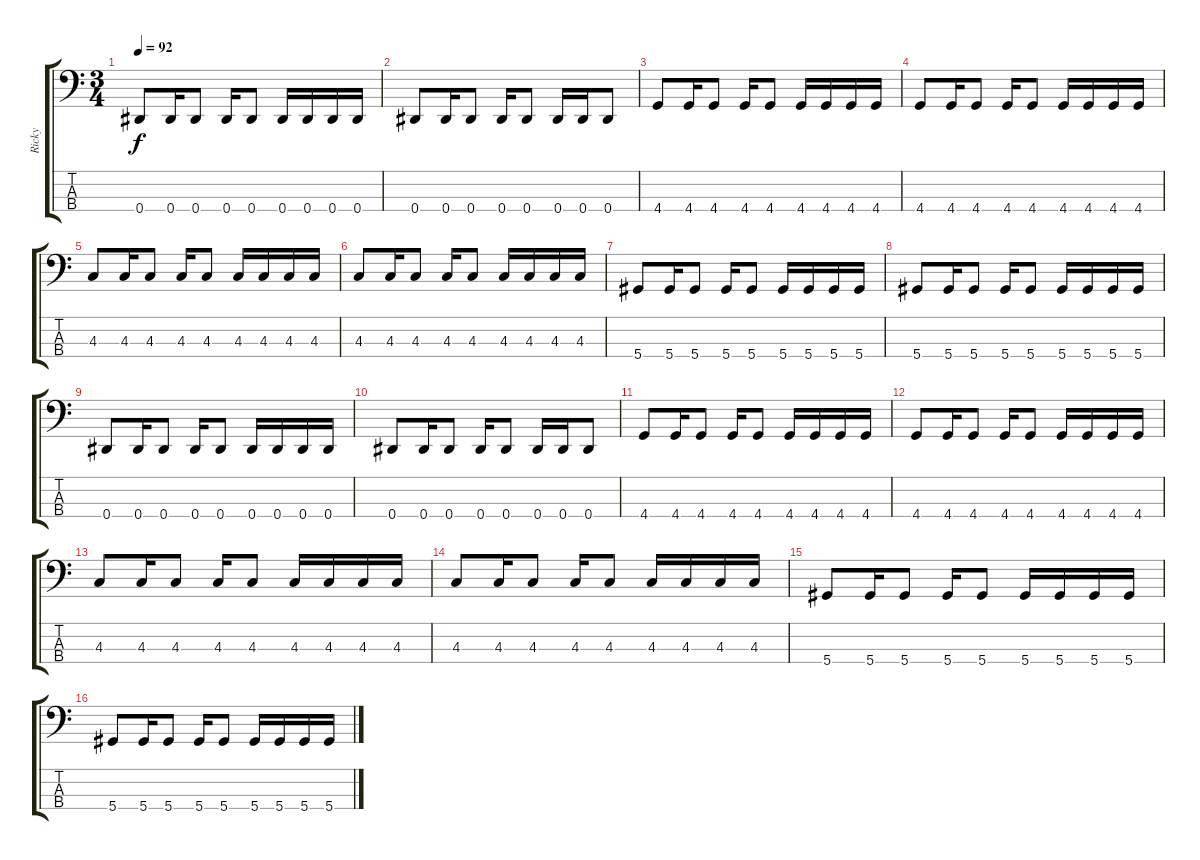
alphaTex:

\track ("Ricky" "Ricky") {instrument electricbasspick}
\staff {score tabs}
\tuning (Gb2 Db2 Ab1 Eb1) {hide}
\ts (3 4)
\tempo 92
\clef f4
\ks c
0.4.8{dy f} 0.4.16 0.4.8 0.4.16 0.4.8 0.4.16 0.4.16 0.4.16 0.4.16 |
0.4.8 0.4.16 0.4.8 0.4.16 0.4.8 0.4.16 0.4.16 0.4.8 |
4.4.8 4.4.16 4.4.8 4.4.16 4.4.8 4.4.16 4.4.16 4.4.16 4.4.16 |
4.4.8 4.4.16 4.4.8 4.4.16 4.4.8 4.4.16 4.4.16 4.4.16 4.4.16 |
4.3.8 4.3.16 4.3.8 4.3.16 4.3.8 4.3.16 4.3.16 4.3.16 4.3.16 |
4.3.8 4.3.16 4.3.8 4.3.16 4.3.8 4.3.16 4.3.16 4.3.16 4.3.16 |
5.4.8 5.4.16 5.4.8 5.4.16 5.4.8 5.4.16 5.4.16 5.4.16 5.4.16 |
5.4.8 5.4.16 5.4.8 5.4.16 5.4.8 5.4.16 5.4.16 5.4.16 5.4.16 |
0.4.8 0.4.16 0.4.8 0.4.16 0.4.8 0.4.16 0.4.16 0.4.16 0.4.16 |
0.4.8 0.4.16 0.4.8 0.4.16 0.4.8 0.4.16 0.4.16 0.4.8 |
4.4.8 4.4.16 4.4.8 4.4.16 4.4.8 4.4.16 4.4.16 4.4.16 4.4.16 |
4.4.8 4.4.16 4.4.8 4.4.16 4.4.8 4.4.16 4.4.16 4.4.16 4.4.16 |
4.3.8 4.3.16 4.3.8 4.3.16 4.3.8 4.3.16 4.3.16 4.3.16 4.3.16 |
4.3.8 4.3.16 4.3.8 4.3.16 4.3.8 4.3.16 4.3.16 4.3.16 4.3.16 |
5.4.8 5.4.16 5.4.8 5.4.16 5.4.8 5.4.16 5.4.16 5.4.16 5.4.16 |
5.4.8 5.4.16 5.4.8 5.4.16 5.4.8 5.4.16 5.4.16 5.4.16 5.4.16
